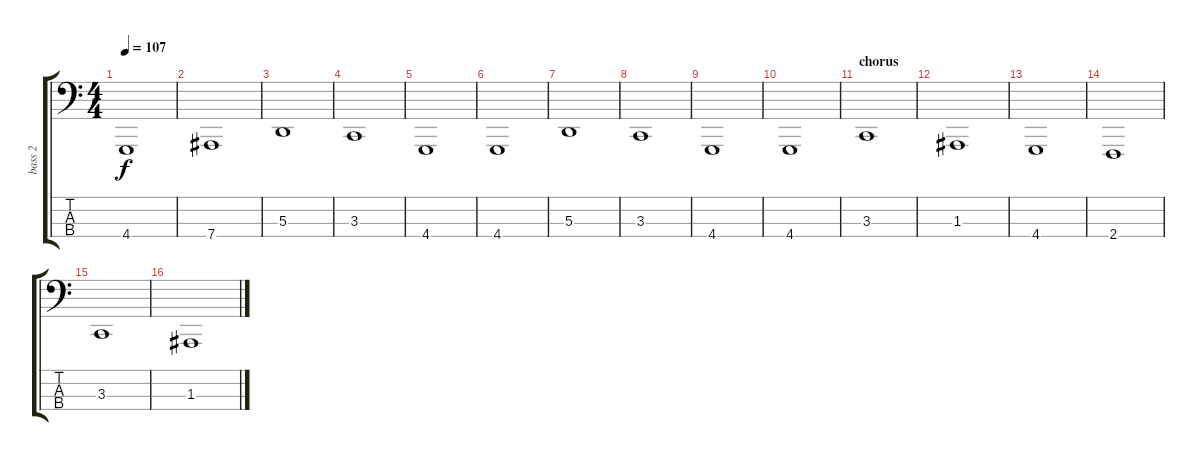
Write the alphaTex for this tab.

\track ("bass 2" "bass 2") {instrument stringensemble2}
\staff {score tabs}
\tuning (G2 D2 A1 Eb1) {hide}
\ts (4 4)
\tempo 107
\clef f4
\ks c
4.4.1{dy f} |
7.4.1 |
5.3.1 |
3.3.1 |
4.4.1 |
4.4.1 |
5.3.1 |
3.3.1 |
4.4.1 |
4.4.1 |
\section ("" "chorus")
3.3.1 |
1.3.1 |
4.4.1 |
2.4.1 |
3.3.1 |
1.3.1
